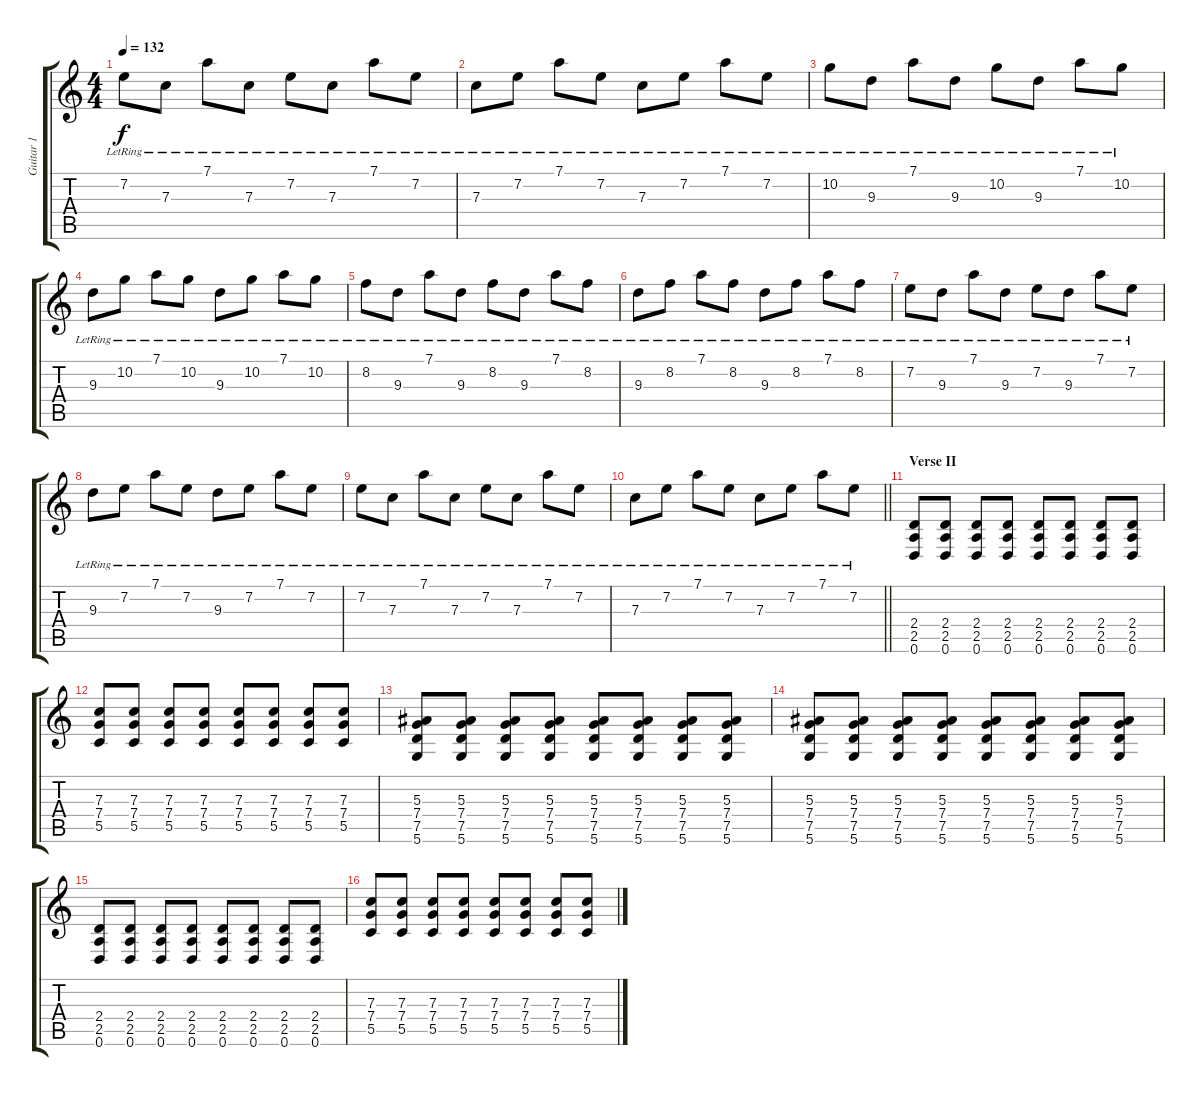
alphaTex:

\track ("Guitar 1" "Guitar 1") {instrument distortionguitar}
\staff {score tabs}
\tuning (D4 A3 F3 C3 G2 D2) {hide}
\ts (4 4)
\tempo 132
\clef g2
\ks c
7.2{lr}.8{dy f} 7.3{lr}.8 7.1{lr}.8 7.3{lr}.8 7.2{lr}.8 7.3{lr}.8 7.1{lr}.8 7.2{lr}.8 |
7.3{lr}.8 7.2{lr}.8 7.1{lr}.8 7.2{lr}.8 7.3{lr}.8 7.2{lr}.8 7.1{lr}.8 7.2{lr}.8 |
10.2{lr}.8 9.3{lr}.8 7.1{lr}.8 9.3{lr}.8 10.2{lr}.8 9.3{lr}.8 7.1{lr}.8 10.2{lr}.8 |
9.3{lr}.8 10.2{lr}.8 7.1{lr}.8 10.2{lr}.8 9.3{lr}.8 10.2{lr}.8 7.1{lr}.8 10.2{lr}.8 |
8.2{lr}.8 9.3{lr}.8 7.1{lr}.8 9.3{lr}.8 8.2{lr}.8 9.3{lr}.8 7.1{lr}.8 8.2{lr}.8 |
9.3{lr}.8 8.2{lr}.8 7.1{lr}.8 8.2{lr}.8 9.3{lr}.8 8.2{lr}.8 7.1{lr}.8 8.2{lr}.8 |
7.2{lr}.8 9.3{lr}.8 7.1{lr}.8 9.3{lr}.8 7.2{lr}.8 9.3{lr}.8 7.1{lr}.8 7.2{lr}.8 |
9.3{lr}.8 7.2{lr}.8 7.1{lr}.8 7.2{lr}.8 9.3{lr}.8 7.2{lr}.8 7.1{lr}.8 7.2{lr}.8 |
7.2{lr}.8 7.3{lr}.8 7.1{lr}.8 7.3{lr}.8 7.2{lr}.8 7.3{lr}.8 7.1{lr}.8 7.2{lr}.8 |
\barLineRight lightlight
7.3{lr}.8 7.2{lr}.8 7.1{lr}.8 7.2{lr}.8 7.3{lr}.8 7.2{lr}.8 7.1{lr}.8 7.2{lr}.8 |
\section ("" "Verse II")
(2.4 2.5 0.6).8{instrument distortionguitar} (2.4 2.5 0.6).8 (2.4 2.5 0.6).8 (2.4 2.5 0.6).8 (2.4 2.5 0.6).8 (2.4 2.5 0.6).8 (2.4 2.5 0.6).8 (2.4 2.5 0.6).8 |
(7.3 7.4 5.5).8 (7.3 7.4 5.5).8 (7.3 7.4 5.5).8 (7.3 7.4 5.5).8 (7.3 7.4 5.5).8 (7.3 7.4 5.5).8 (7.3 7.4 5.5).8 (7.3 7.4 5.5).8 |
(5.3 7.4 7.5 5.6).8 (5.3 7.4 7.5 5.6).8 (5.3 7.4 7.5 5.6).8 (5.3 7.4 7.5 5.6).8 (5.3 7.4 7.5 5.6).8 (5.3 7.4 7.5 5.6).8 (5.3 7.4 7.5 5.6).8 (5.3 7.4 7.5 5.6).8 |
(5.3 7.4 7.5 5.6).8 (5.3 7.4 7.5 5.6).8 (5.3 7.4 7.5 5.6).8 (5.3 7.4 7.5 5.6).8 (5.3 7.4 7.5 5.6).8 (5.3 7.4 7.5 5.6).8 (5.3 7.4 7.5 5.6).8 (5.3 7.4 7.5 5.6).8 |
(2.4 2.5 0.6).8 (2.4 2.5 0.6).8 (2.4 2.5 0.6).8 (2.4 2.5 0.6).8 (2.4 2.5 0.6).8 (2.4 2.5 0.6).8 (2.4 2.5 0.6).8 (2.4 2.5 0.6).8 |
(7.3 7.4 5.5).8 (7.3 7.4 5.5).8 (7.3 7.4 5.5).8 (7.3 7.4 5.5).8 (7.3 7.4 5.5).8 (7.3 7.4 5.5).8 (7.3 7.4 5.5).8 (7.3 7.4 5.5).8
